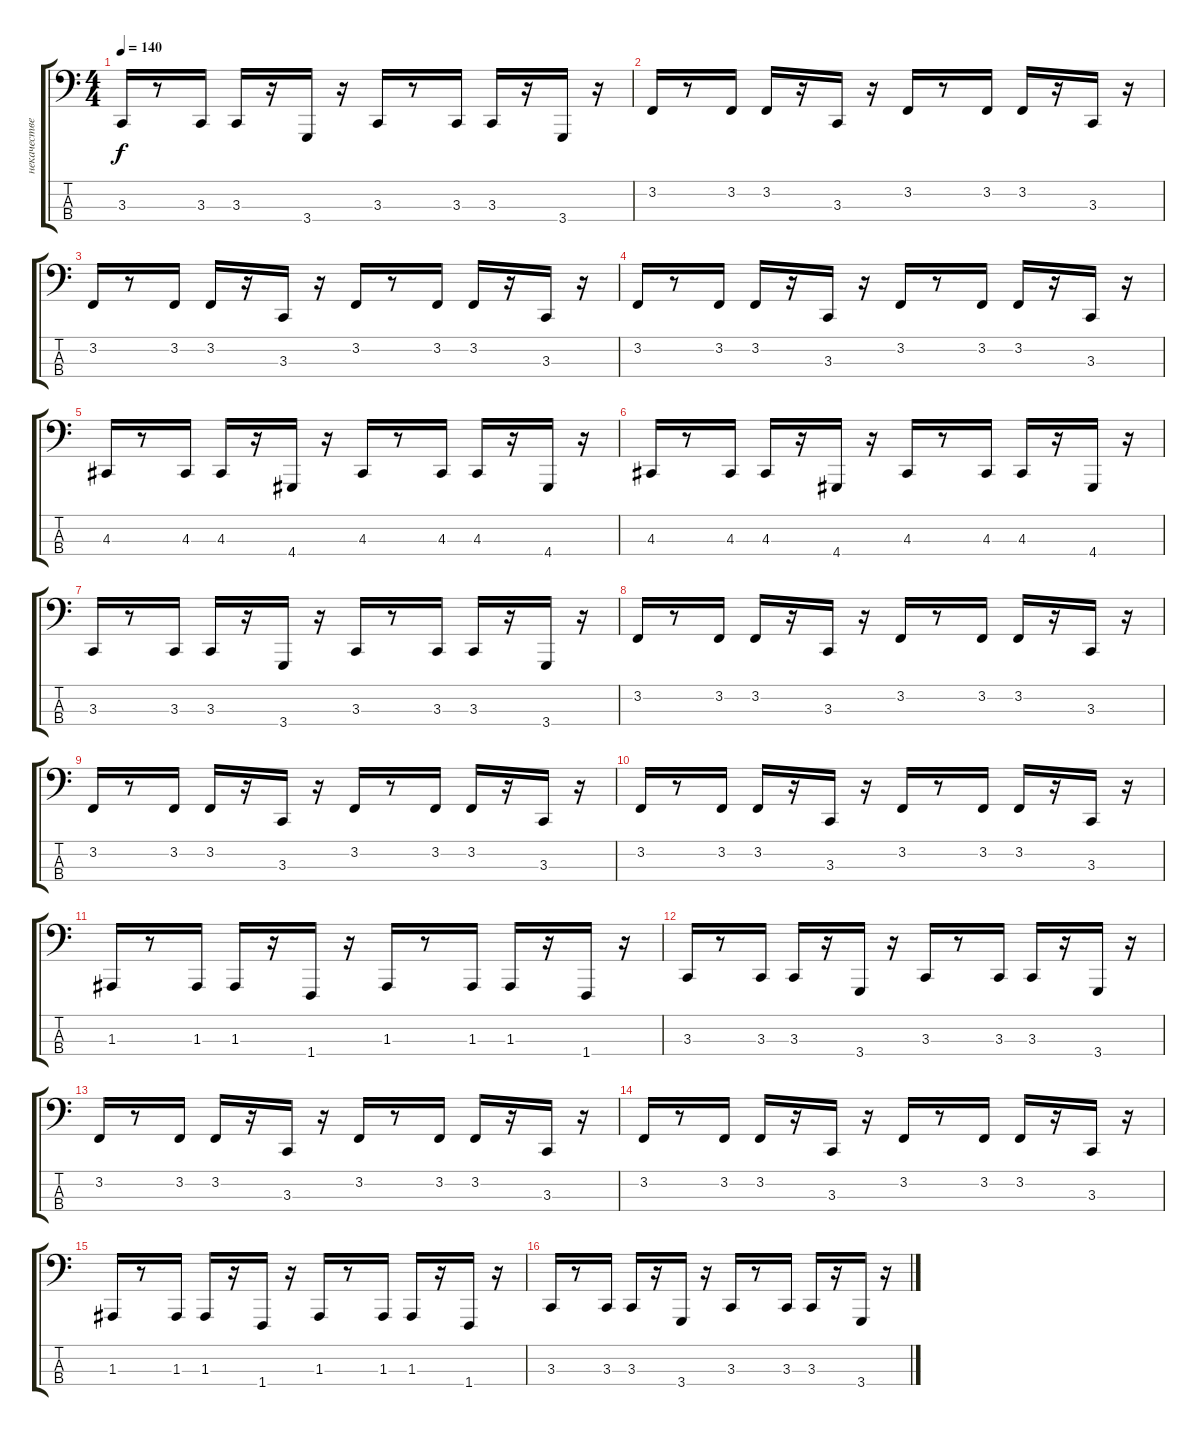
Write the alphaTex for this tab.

\track ("некачественный микс" "некачестве") {instrument fx1rain}
\staff {score tabs}
\tuning (G2 D2 A1 E1) {hide}
\ts (4 4)
\tempo 140
\clef f4
\ks c
3.3.16{dy f} r.8 3.3.16 3.3.16 r.16 3.4.16 r.16 3.3.16 r.8 3.3.16 3.3.16 r.16 3.4.16 r.16 |
3.2.16 r.8 3.2.16 3.2.16 r.16 3.3.16 r.16 3.2.16 r.8 3.2.16 3.2.16 r.16 3.3.16 r.16 |
3.2.16 r.8 3.2.16 3.2.16 r.16 3.3.16 r.16 3.2.16 r.8 3.2.16 3.2.16 r.16 3.3.16 r.16 |
3.2.16 r.8 3.2.16 3.2.16 r.16 3.3.16 r.16 3.2.16 r.8 3.2.16 3.2.16 r.16 3.3.16 r.16 |
4.3.16 r.8 4.3.16 4.3.16 r.16 4.4.16 r.16 4.3.16 r.8 4.3.16 4.3.16 r.16 4.4.16 r.16 |
4.3.16 r.8 4.3.16 4.3.16 r.16 4.4.16 r.16 4.3.16 r.8 4.3.16 4.3.16 r.16 4.4.16 r.16 |
3.3.16 r.8 3.3.16 3.3.16 r.16 3.4.16 r.16 3.3.16 r.8 3.3.16 3.3.16 r.16 3.4.16 r.16 |
3.2.16 r.8 3.2.16 3.2.16 r.16 3.3.16 r.16 3.2.16 r.8 3.2.16 3.2.16 r.16 3.3.16 r.16 |
3.2.16 r.8 3.2.16 3.2.16 r.16 3.3.16 r.16 3.2.16 r.8 3.2.16 3.2.16 r.16 3.3.16 r.16 |
3.2.16 r.8 3.2.16 3.2.16 r.16 3.3.16 r.16 3.2.16 r.8 3.2.16 3.2.16 r.16 3.3.16 r.16 |
1.3.16 r.8 1.3.16 1.3.16 r.16 1.4.16 r.16 1.3.16 r.8 1.3.16 1.3.16 r.16 1.4.16 r.16 |
3.3.16 r.8 3.3.16 3.3.16 r.16 3.4.16 r.16 3.3.16 r.8 3.3.16 3.3.16 r.16 3.4.16 r.16 |
3.2.16 r.8 3.2.16 3.2.16 r.16 3.3.16 r.16 3.2.16 r.8 3.2.16 3.2.16 r.16 3.3.16 r.16 |
3.2.16 r.8 3.2.16 3.2.16 r.16 3.3.16 r.16 3.2.16 r.8 3.2.16 3.2.16 r.16 3.3.16 r.16 |
1.3.16 r.8 1.3.16 1.3.16 r.16 1.4.16 r.16 1.3.16 r.8 1.3.16 1.3.16 r.16 1.4.16 r.16 |
3.3.16 r.8 3.3.16 3.3.16 r.16 3.4.16 r.16 3.3.16 r.8 3.3.16 3.3.16 r.16 3.4.16 r.16
